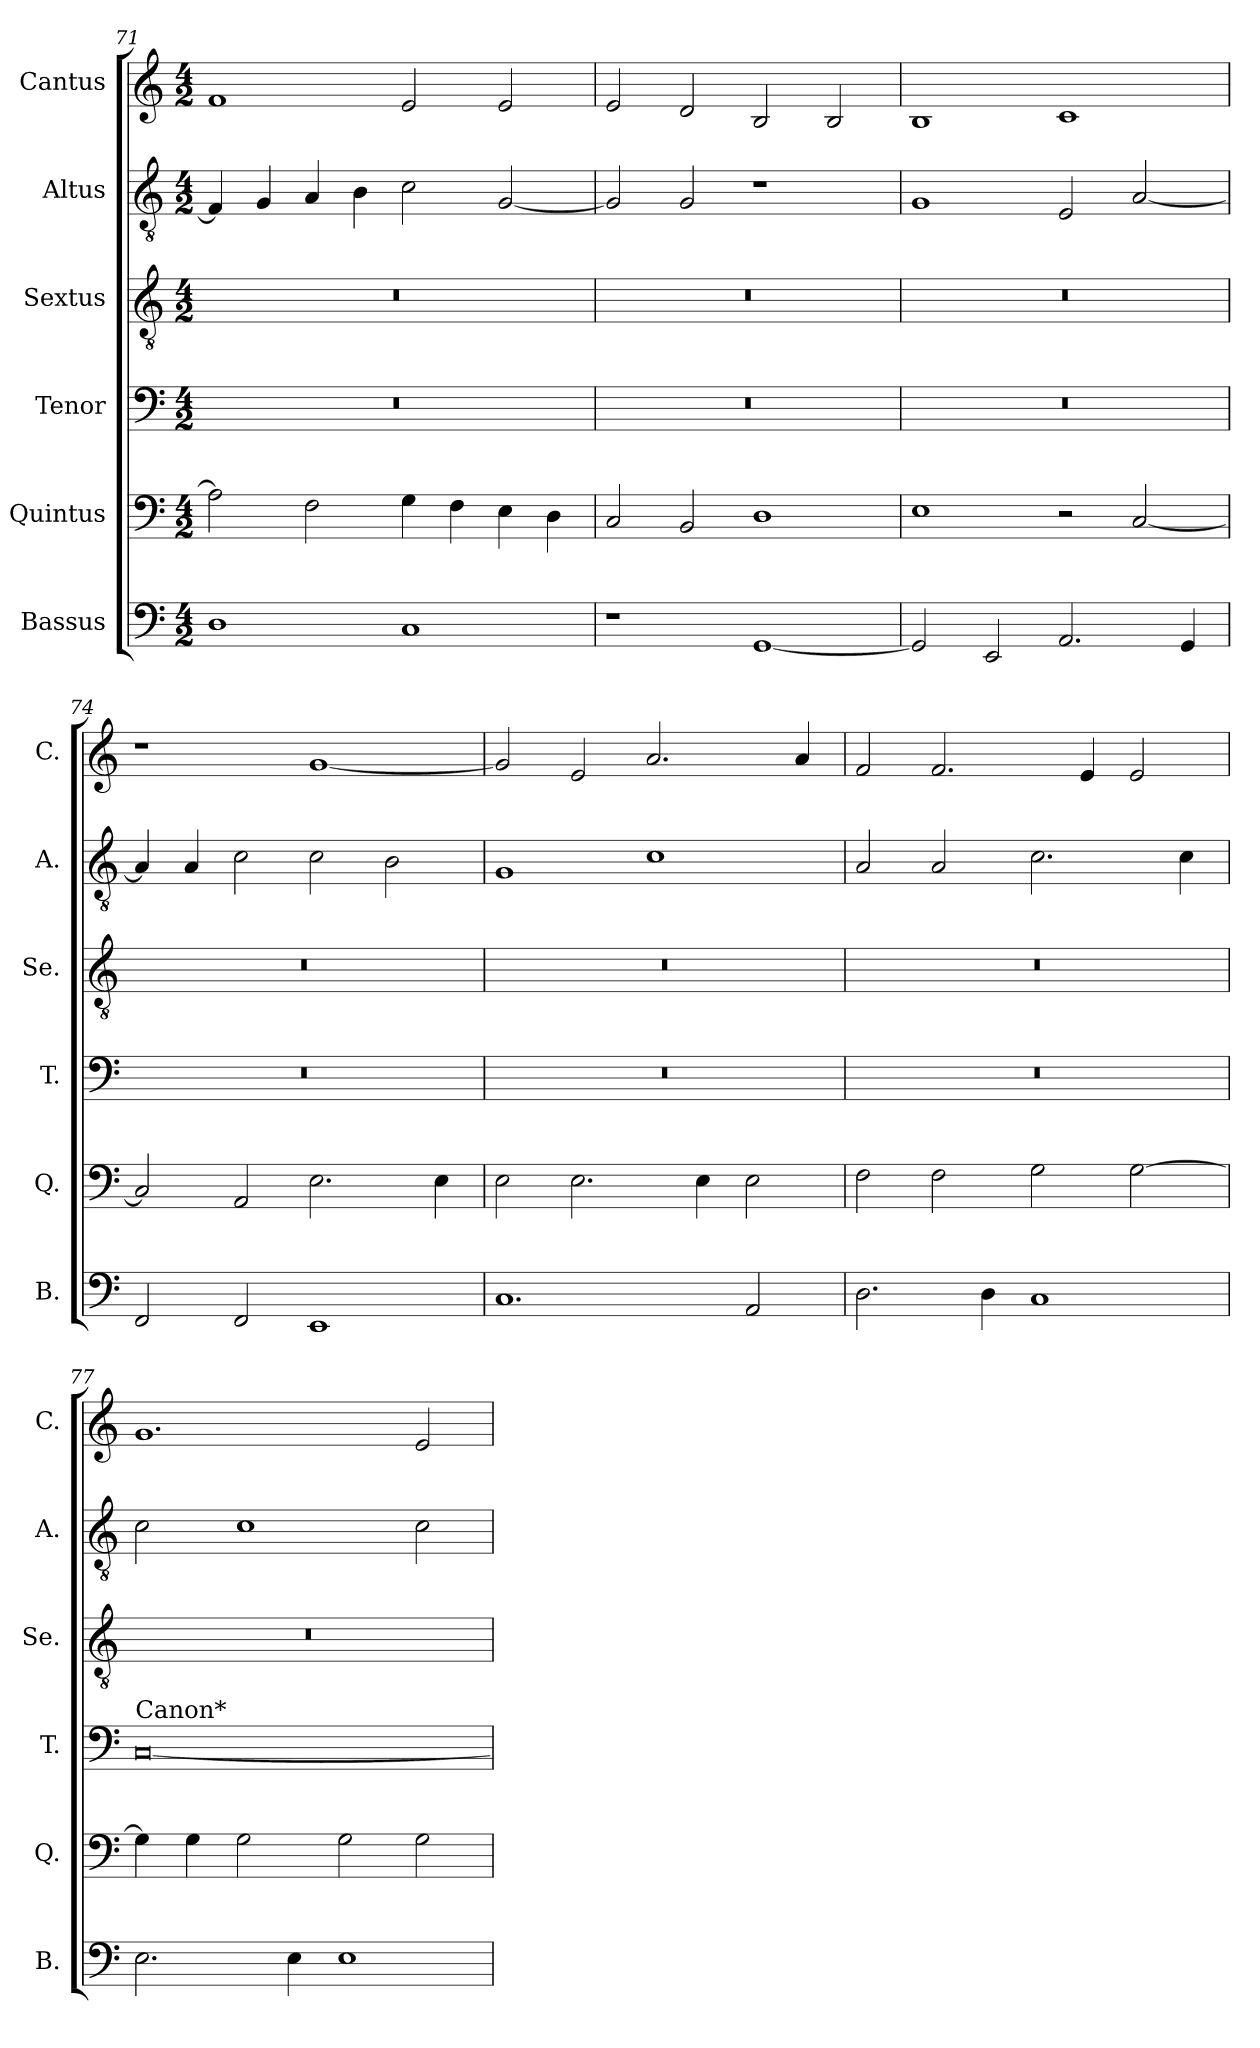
**kern	**kern	**kern	**kern	**kern	**kern
*part6	*part5	*part4	*part3	*part2	*part1
*staff6	*staff5	*staff4	*staff3	*staff2	*staff1
*I"Bassus	*I"Quintus	*I"Tenor	*I"Sextus	*I"Altus	*I"Cantus
*I'B.	*I'Q.	*I'T.	*I'Se.	*I'A.	*I'C.
*clefF4	*clefF4	*clefF4	*clefGv2	*clefGv2	*clefG2
*k[]	*k[]	*k[]	*k[]	*k[]	*k[]
*M4/2	*M4/2	*M4/2	*M4/2	*M4/2	*M4/2
=71	=71	=71	=71	=71	=71
1D	2A\]	0r	0r	4F/]	1f
.	.	.	.	4G/	.
.	2F\	.	.	4A/	.
.	.	.	.	4B\	.
1C	4G\	.	.	2c\	2e/
.	4F\	.	.	.	.
.	4E\	.	.	[2G/	2e/
.	4D\	.	.	.	.
!!LO:LB:g=z
=72	=72	=72	=72	=72	=72
1r	2C/	0r	0r	2G/]	2e/
.	2BB/	.	.	2G/	2d/
[1GG	1D	.	.	1r	2B/
.	.	.	.	.	2B/
=73	=73	=73	=73	=73	=73
2GG/]	1E	0r	0r	1G	1B
2EE/	.	.	.	.	.
2.AA/	2r	.	.	2E/	1c
.	[2C/	.	.	[2A/	.
4GG/	.	.	.	.	.
=74	=74	=74	=74	=74	=74
2FF/	2C/]	0r	0r	4A/]	1r
.	.	.	.	4A/	.
2FF/	2AA/	.	.	2c\	.
1EE	2.E\	.	.	2c\	[1g
.	.	.	.	2B\	.
.	4E\	.	.	.	.
=75	=75	=75	=75	=75	=75
1.C	2E\	0r	0r	1G	2g/]
.	2.E\	.	.	.	2e/
.	.	.	.	1c	2.a/
.	4E\	.	.	.	.
2AA/	2E\	.	.	.	.
.	.	.	.	.	4a/
=76	=76	=76	=76	=76	=76
2.D\	2F\	0r	0r	2A/	2f/
.	2F\	.	.	2A/	2.f/
4D\	.	.	.	.	.
1C	2G\	.	.	2.c\	.
.	.	.	.	.	4e/
.	[2G\	.	.	.	2e/
.	.	.	.	4c\	.
=77	=77	=77	=77	=77	=77
!	!	!LO:TX:a:t=Canon*	!	!	!
2.E\	4G\]	[0C	0r	2c\	1.g
.	4G\	.	.	.	.
.	2G\	.	.	1c	.
4E\	.	.	.	.	.
1E	2G\	.	.	.	.
.	2G\	.	.	2c\	2e/
=	=	=	=	=	=
*-	*-	*-	*-	*-	*-
